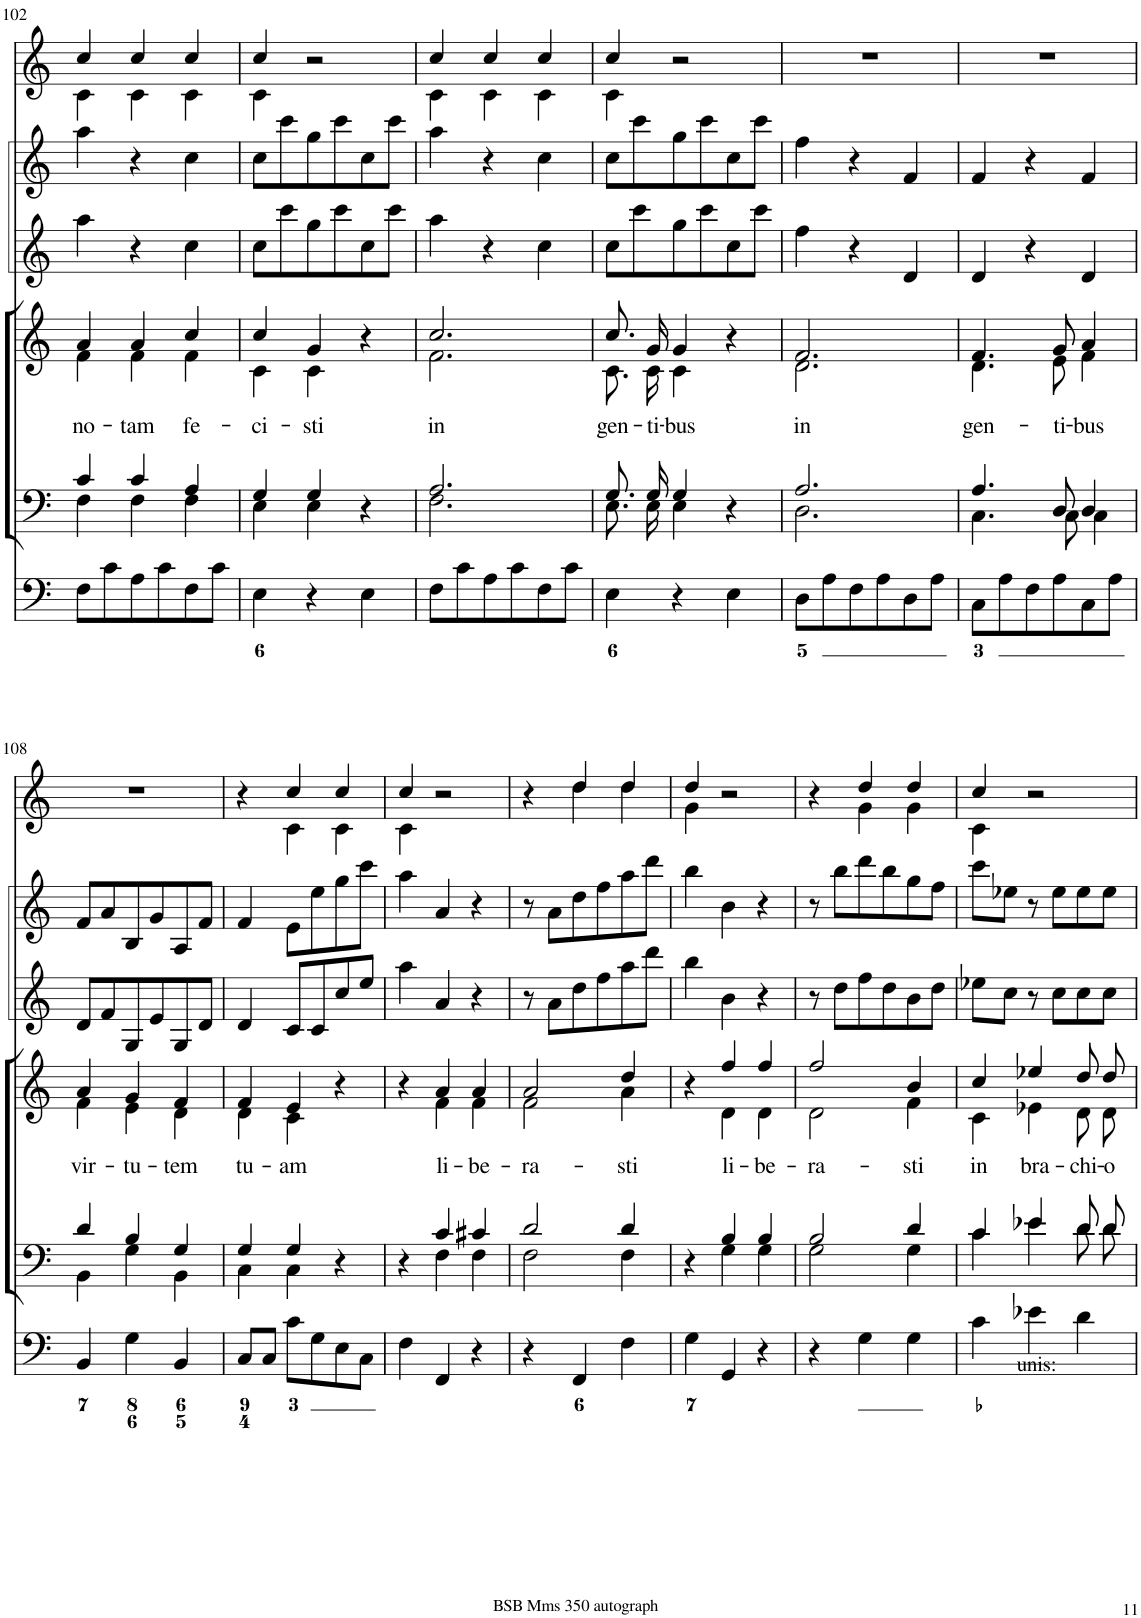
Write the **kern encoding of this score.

**kern	**kern	**kern	**text	**kern	**kern	**kern
*part6	*part5	*part4	*part4	*part3	*part2	*part1
*staff6	*staff5	*staff4	*staff4	*staff3	*staff2	*staff1
*I"Organ	*I"Voice	*I"Voice	*	*I"Violino 2	*I"Violino 1	*I"Clarini in C
*	*	*	*	*I'Vln	*I'Vln	*
!!LO:PB:g=z
*clefF4	*clefF4	*clefG2	*	*clefG2	*clefG2	*clefG2
*k[]	*k[]	*k[]	*	*k[]	*k[]	*k[]
*M3/4	*M3/4	*M3/4	*	*M3/4	*M3/4	*M3/4
=102	=102	=102	=102	=102	=102	=102
*	*^	*	*	*	*	*
!	!	!	!	!LO:LY:b	!	!	!
*	*	*	*^	*	*	*	*^
8F\L	4c/	4F\	4a/	4f\	no-	4aa\	4aa\	4cc/	4c\
8c\	.	.	.	.	.	.	.	.	.
!	!	!	!	!	!LO:LY:b	!	!	!	!
8A\	4c/	4F\	4a/	4f\	-tam	4r	4r	4cc/	4c\
8c\	.	.	.	.	.	.	.	.	.
!	!	!	!	!	!LO:LY:b	!	!	!	!
8F\	4A/	4F\	4cc/	4f\	fe-	4cc\	4cc\	4cc/	4c\
8c\J	.	.	.	.	.	.	.	.	.
=103	=103	=103	=103	=103	=103	=103	=103	=103	=103
!	!	!	!	!	!LO:LY:b	!	!	!	!
4E\	4G/	4E\	4cc/	4c\	-ci-	8cc\L	8cc\L	4cc/	4c\
.	.	.	.	.	.	8ccc\	8ccc\	.	.
!	!	!	!	!	!LO:LY:b	!	!	!	!
4r	4G/	4E\	4g/	4c\	-sti	8gg\	8gg\	2r	2ryy
.	.	.	.	.	.	8ccc\	8ccc\	.	.
4E\	4r	4ryy	4r	4ryy	.	8cc\	8cc\	.	.
.	.	.	.	.	.	8ccc\J	8ccc\J	.	.
=104	=104	=104	=104	=104	=104	=104	=104	=104	=104
!	!	!	!	!	!LO:LY:b	!	!	!	!
8F\L	2.A/	2.F\	2.cc/	2.f\	in	4aa\	4aa\	4cc/	4c\
8c\	.	.	.	.	.	.	.	.	.
8A\	.	.	.	.	.	4r	4r	4cc/	4c\
8c\	.	.	.	.	.	.	.	.	.
8F\	.	.	.	.	.	4cc\	4cc\	4cc/	4c\
8c\J	.	.	.	.	.	.	.	.	.
=105	=105	=105	=105	=105	=105	=105	=105	=105	=105
!	!	!	!	!	!LO:LY:b	!	!	!	!
4E\	8.G/L	8.E\L	8.cc/L	8.c\L	gen-	8cc\L	8cc\L	4cc/	4c\
.	.	.	.	.	.	8ccc\	8ccc\	.	.
!	!	!	!	!	!LO:LY:b	!	!	!	!
.	16G/Jk	16E\Jk	16g/Jk	16c\Jk	-ti-	.	.	.	.
!	!	!	!	!	!LO:LY:b	!	!	!	!
4r	4G/	4E\	4g/	4c\	-bus	8gg\	8gg\	2r	2ryy
.	.	.	.	.	.	8ccc\	8ccc\	.	.
4E\	4r	4ryy	4r	4ryy	.	8cc\	8cc\	.	.
.	.	.	.	.	.	8ccc\J	8ccc\J	.	.
*	*	*	*	*	*	*	*	*v	*v
=106	=106	=106	=106	=106	=106	=106	=106	=106
!	!	!	!	!	!LO:LY:b	!	!	!
8D\L	2.A/	2.D\	2.f/	2.d\	in	4ff\	4ff\	2.r
8A\	.	.	.	.	.	.	.	.
8F\	.	.	.	.	.	4r	4r	.
8A\	.	.	.	.	.	.	.	.
8D\	.	.	.	.	.	4d/	4f/	.
8A\J	.	.	.	.	.	.	.	.
=107	=107	=107	=107	=107	=107	=107	=107	=107
!	!	!	!	!	!LO:LY:b	!	!	!
8C\L	4.A/	4.C\	4.f/	4.d\	gen-	4d/	4f/	2.r
8A\	.	.	.	.	.	.	.	.
8F\	.	.	.	.	.	4r	4r	.
!	!	!	!	!	!LO:LY:b	!	!	!
8A\	8D/	8C\	8g/	8e\	-ti-	.	.	.
!	!	!	!	!	!LO:LY:b	!	!	!
8C\	4D/	4C\	4a/	4f\	-bus	4d/	4f/	.
8A\J	.	.	.	.	.	.	.	.
!!LO:LB:g=z
=108	=108	=108	=108	=108	=108	=108	=108	=108
!	!	!	!	!	!LO:LY:b	!	!	!
4BB/	4d/	4BB\	4a/	4f\	vir-	8d/L	8f/L	2.r
.	.	.	.	.	.	8f/	8a/	.
!	!	!	!	!	!LO:LY:b	!	!	!
4G\	4B/	4G\	4g/	4e\	-tu-	8G/	8B/	.
.	.	.	.	.	.	8e/	8g/	.
!	!	!	!	!	!LO:LY:b	!	!	!
4BB/	4G/	4BB\	4f/	4d\	-tem	8G/	8A/	.
.	.	.	.	.	.	8d/J	8f/J	.
=109	=109	=109	=109	=109	=109	=109	=109	=109
!	!	!	!	!	!LO:LY:b	!	!	!
*	*	*	*	*	*	*	*	*^
8C/L	4G/	4C\	4f/	4d\	tu-	4d/	4f/	4r	4ryy
8C/J	.	.	.	.	.	.	.	.	.
!	!	!	!	!	!LO:LY:b	!	!	!	!
8c\L	4G/	4C\	4e/	4c\	-am	8c/L	8e\L	4cc/	4c\
8G\	.	.	.	.	.	8c/	8ee\	.	.
8E\	4r	4ryy	4r	4ryy	.	8cc/	8gg\	4cc/	4c\
8C\J	.	.	.	.	.	8ee/J	8ccc\J	.	.
=110	=110	=110	=110	=110	=110	=110	=110	=110	=110
4F\	4r	4ryy	4r	4ryy	.	4aa\	4aa\	4cc/	4c\
!	!	!	!	!	!LO:LY:b	!	!	!	!
4FF/	4c/	4F\	4a/	4f\	li-	4a/	4a/	2r	2ryy
!	!	!	!	!	!LO:LY:b	!	!	!	!
4r	4c#X/	4F\	4a/	4f\	-be-	4r	4r	.	.
=111	=111	=111	=111	=111	=111	=111	=111	=111	=111
!	!	!	!	!	!LO:LY:b	!	!	!	!
4r	2d/	2F\	2a/	2f\	-ra-	8r	8r	4r	4ryy
.	.	.	.	.	.	8a\L	8a\L	.	.
4FF/	.	.	.	.	.	8dd\	8dd\	4dd/	4dd\
.	.	.	.	.	.	8ff\	8ff\	.	.
!	!	!	!	!	!LO:LY:b	!	!	!	!
4F\	4d/	4F\	4dd/	4a\	-sti	8aa\	8aa\	4dd/	4dd\
.	.	.	.	.	.	8ddd\J	8ddd\J	.	.
=112	=112	=112	=112	=112	=112	=112	=112	=112	=112
4G\	4r	4ryy	4r	4ryy	.	4bb\	4bb\	4dd/	4g\
!	!	!	!	!	!LO:LY:b	!	!	!	!
4GG/	4B/	4G\	4ff/	4d\	li-	4b\	4b\	2r	2ryy
!	!	!	!	!	!LO:LY:b	!	!	!	!
4r	4B/	4G\	4ff/	4d\	-be-	4r	4r	.	.
=113	=113	=113	=113	=113	=113	=113	=113	=113	=113
!	!	!	!	!	!LO:LY:b	!	!	!	!
4r	2B/	2G\	2ff/	2d\	-ra-	8r	8r	4r	4ryy
.	.	.	.	.	.	8dd\L	8bb\L	.	.
4G\	.	.	.	.	.	8ff\	8ddd\	4dd/	4g\
.	.	.	.	.	.	8dd\	8bb\	.	.
!	!	!	!	!	!LO:LY:b	!	!	!	!
4G\	4d/	4G\	4b/	4f\	-sti	8b\	8gg\	4dd/	4g\
.	.	.	.	.	.	8dd\J	8ff\J	.	.
=114	=114	=114	=114	=114	=114	=114	=114	=114	=114
!	!	!	!	!	!LO:LY:b	!	!	!	!
4c\	4c/	4c\	4cc/	4c\	in	8ee-X\L	8ccc\L	4cc/	4c\
.	.	.	.	.	.	8cc\J	8ee-X\J	.	.
!LO:TX:a:t=unis&colon;	!	!	!	!	!	!	!	!	!
!	!	!	!	!	!LO:LY:b	!	!	!	!
4e-X\	4e-X/	4e-\	4ee-X/	4e-X\	bra-	8r	8r	2r	2ryy
.	.	.	.	.	.	8cc\L	8ee-\L	.	.
!	!	!	!	!	!LO:LY:b	!	!	!	!
4d\	8d/L	8d\L	8dd/L	8d\L	-chi-	8cc\	8ee-\	.	.
!	!	!	!	!	!LO:LY:b	!	!	!	!
.	8d/J	8d\J	8dd/J	8d\J	-o	8cc\J	8ee-\J	.	.
*	*v	*v	*	*	*	*	*	*v	*v
*	*	*v	*v	*	*	*	*
=	=	=	=	=	=	=
*-	*-	*-	*-	*-	*-	*-
